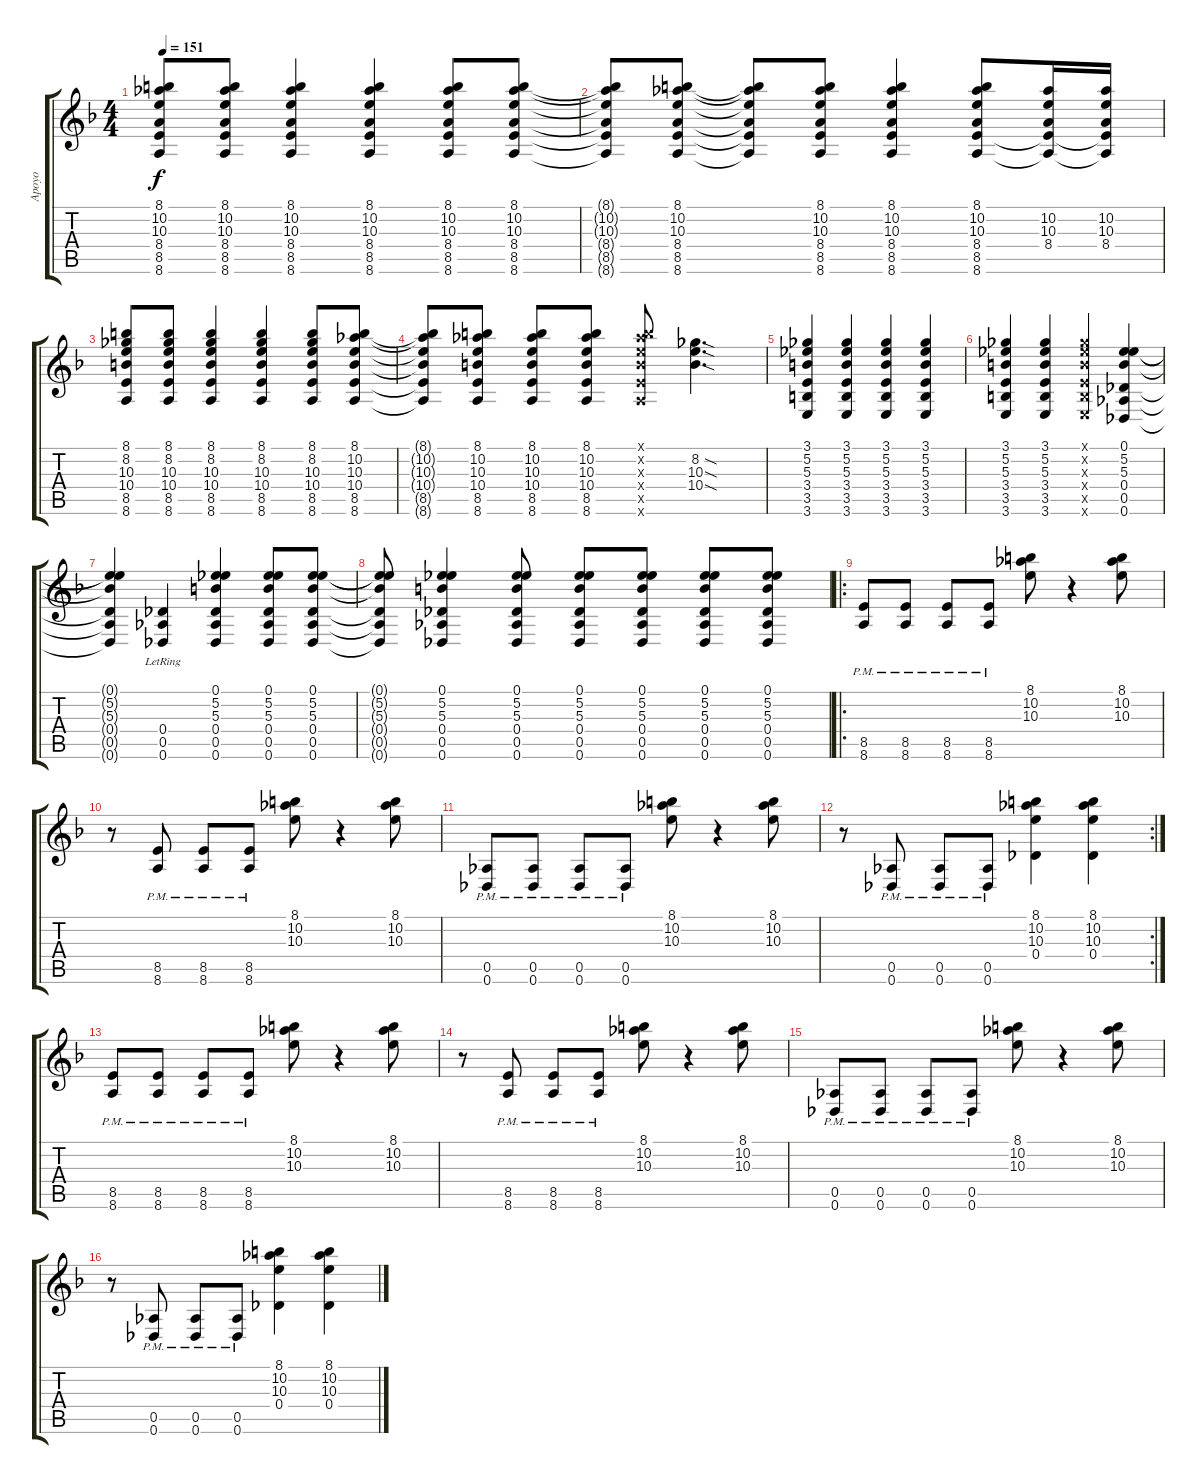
\track ("Apoyo" "Apoyo") {instrument overdrivenguitar}
\staff {score tabs}
\tuning (Eb4 Bb3 Gb3 Db3 Ab2 Db2) {hide}
\ts (4 4)
\tempo 151
\clef g2
\ks f
(8.1 10.2 10.3 8.4 8.5 8.6).8{dy f} (8.1 10.2 10.3 8.4 8.5 8.6).8 (8.1 10.2 10.3 8.4 8.5 8.6).4 (8.1 10.2 10.3 8.4 8.5 8.6).4 (8.1 10.2 10.3 8.4 8.5 8.6).8 (8.1 10.2 10.3 8.4 8.5 8.6).8 |
(8.1{t} 10.2{t} 10.3{t} 8.4{t} 8.5{t} 8.6{t}).8 (8.1 10.2 10.3 8.4 8.5 8.6).8 (8.1{t} 10.2{t} 10.3{t} 8.4{t} 8.5{t} 8.6{t}).8 (8.1 10.2 10.3 8.4 8.5 8.6).8 (8.1 10.2 10.3 8.4 8.5 8.6).4 (8.1 10.2 10.3 8.4 8.5 8.6).8 (10.2 10.3 8.4 8.5{t} 8.6{t}).16 (10.2 10.3 8.4 8.5{t} 8.6{t}).16 |
(8.1 8.2 10.3 10.4 8.5 8.6).8 (8.1 8.2 10.3 10.4 8.5 8.6).8 (8.1 8.2 10.3 10.4 8.5 8.6).4 (8.1 8.2 10.3 10.4 8.5 8.6).4 (8.1 8.2 10.3 10.4 8.5 8.6).8 (8.1 10.2 10.3 10.4 8.5 8.6).8 |
(8.1{t} 10.2{t} 10.3{t} 10.4{t} 8.5{t} 8.6{t}).8 (8.1 10.2 10.3 10.4 8.5 8.6).8 (8.1 10.2 10.3 10.4 8.5 8.6).8 (8.1 10.2 10.3 10.4 8.5 8.6).8 (8.1{x} 10.2{x} 10.3{x} 10.4{x} 8.5{x} 8.6{x}).8 (8.2{sod} 10.3{sod} 10.4{sod}).4{d} |
(3.1 5.2 5.3 3.4 3.5 3.6).4 (3.1 5.2 5.3 3.4 3.5 3.6).4 (3.1 5.2 5.3 3.4 3.5 3.6).4 (3.1 5.2 5.3 3.4 3.5 3.6).4 |
(3.1 5.2 5.3 3.4 3.5 3.6).4 (3.1 5.2 5.3 3.4 3.5 3.6).4 (3.1{x} 5.2{x} 5.3{x} 3.4{x} 3.5{x} 3.6{x}).4 (0.1 5.2 5.3 0.4 0.5 0.6).4 |
(0.1{t} 5.2{t} 5.3{t} 0.4{t} 0.5{t} 0.6{t}).4 (0.4{lr} 0.5{lr} 0.6{lr}).4 (0.1 5.2 5.3 0.4 0.5 0.6).4 (0.1 5.2 5.3 0.4 0.5 0.6).8 (0.1 5.2 5.3 0.4 0.5 0.6).8 |
(0.1{t} 5.2{t} 5.3{t} 0.4{t} 0.5{t} 0.6{t}).8 (0.1 5.2 5.3 0.4 0.5 0.6).4 (0.1 5.2 5.3 0.4 0.5 0.6).8 (0.1 5.2 5.3 0.4 0.5 0.6).8 (0.1 5.2 5.3 0.4 0.5 0.6).8 (0.1 5.2 5.3 0.4 0.5 0.6).8 (0.1 5.2 5.3 0.4 0.5 0.6).8 |
\ro
(8.5{pm} 8.6{pm}).8 (8.5{pm} 8.6{pm}).8 (8.5{pm} 8.6{pm}).8 (8.5{pm} 8.6{pm}).8 (8.1 10.2 10.3).8 r.4 (8.1 10.2 10.3).8 |
r.8 (8.5{pm} 8.6{pm}).8 (8.5{pm} 8.6{pm}).8 (8.5{pm} 8.6{pm}).8 (8.1 10.2 10.3).8 r.4 (8.1 10.2 10.3).8 |
(0.5{pm} 0.6{pm}).8 (0.5{pm} 0.6{pm}).8 (0.5{pm} 0.6{pm}).8 (0.5{pm} 0.6{pm}).8 (8.1 10.2 10.3).8 r.4 (8.1 10.2 10.3).8 |
\rc 2
r.8 (0.5{pm} 0.6{pm}).8 (0.5{pm} 0.6{pm}).8 (0.5{pm} 0.6{pm}).8 (8.1 10.2 10.3 0.4).4 (8.1 10.2 10.3 0.4).4 |
(8.5{pm} 8.6{pm}).8 (8.5{pm} 8.6{pm}).8 (8.5{pm} 8.6{pm}).8 (8.5{pm} 8.6{pm}).8 (8.1 10.2 10.3).8 r.4 (8.1 10.2 10.3).8 |
r.8 (8.5{pm} 8.6{pm}).8 (8.5{pm} 8.6{pm}).8 (8.5{pm} 8.6{pm}).8 (8.1 10.2 10.3).8 r.4 (8.1 10.2 10.3).8 |
(0.5{pm} 0.6{pm}).8 (0.5{pm} 0.6{pm}).8 (0.5{pm} 0.6{pm}).8 (0.5{pm} 0.6{pm}).8 (8.1 10.2 10.3).8 r.4 (8.1 10.2 10.3).8 |
r.8 (0.5{pm} 0.6{pm}).8 (0.5{pm} 0.6{pm}).8 (0.5{pm} 0.6{pm}).8 (8.1 10.2 10.3 0.4).4 (8.1 10.2 10.3 0.4).4
